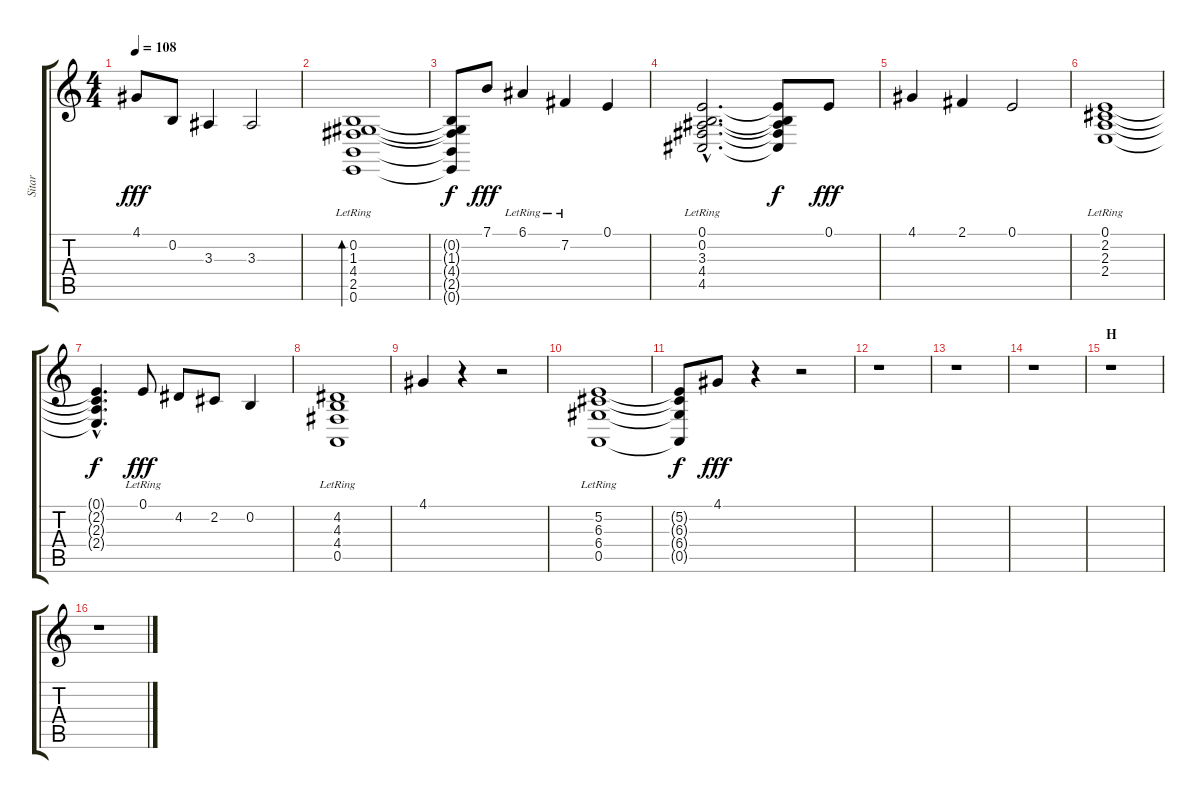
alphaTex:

\track ("Sitar" "Sitar") {instrument sitar}
\staff {score tabs}
\tuning (E4 B3 G3 D3 A2 E2) {hide}
\ts (4 4)
\tempo 108
\clef g2
\ks c
4.1.8{dy fff} 0.2.8 3.3.4 3.3.2 |
(0.2{lr} 1.3{lr} 4.4{lr} 2.5{lr} 0.6{lr}).1{bd 120} |
(0.2{t} 1.3{t} 4.4{t} 2.5{t} 0.6{t}).8{dy f} 7.1.8{dy fff} 6.1{lr}.4 7.2{lr}.4 0.1.4 |
(0.1{hac} 0.2{hac lr} 3.3{hac lr} 4.4{hac lr} 4.5{hac lr}).2{d} (0.1{t} 0.2{t} 3.3{t} 4.4{t} 4.5{t}).8{dy f} 0.1.8{dy fff} |
4.1.4 2.1.4 0.1.2 |
(0.1{lr} 2.2{lr} 2.3{lr} 2.4{lr}).1 |
(0.1{hac t} 2.2{hac t} 2.3{hac t} 2.4{hac t}).4{d dy f} 0.1{lr}.8{dy fff} 4.2.8 2.2.8 0.2.4 |
(4.2{lr} 4.3{lr} 4.4{lr} 0.5{lr}).1 |
4.1.4 r.4 r.2 |
(5.2{lr} 6.3{lr} 6.4{lr} 0.5{lr}).1 |
(5.2{t} 6.3{t} 6.4{t} 0.5{t}).8{dy f} 4.1.8{dy fff} r.4 r.2 |
r.1 |
r.1 |
r.1 |
\section ("" "H")
r.1 |
r.1
